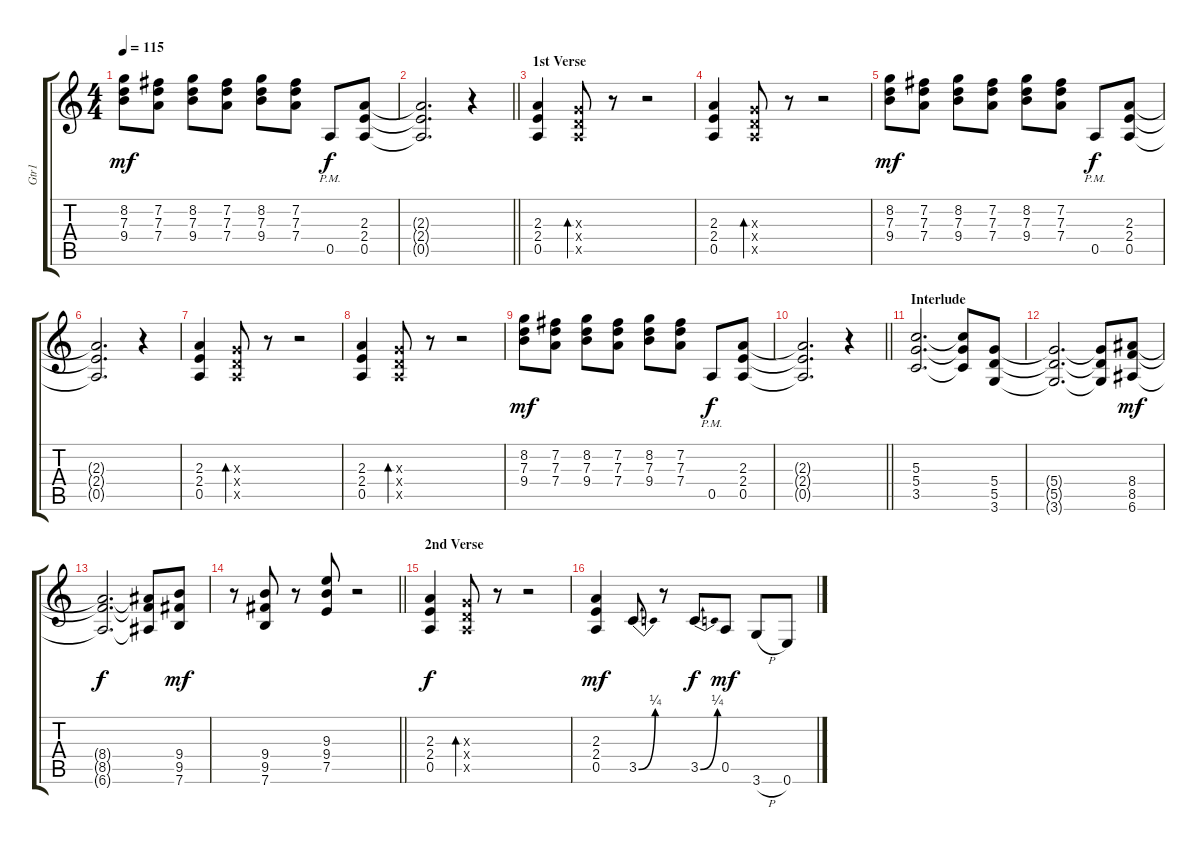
\track ("Gtr1" "Gtr1") {instrument overdrivenguitar}
\staff {score tabs}
\tuning (E4 B3 G3 D3 A2 E2) {hide}
\ts (4 4)
\tempo 115
\clef g2
\ks c
(8.2 7.3 9.4).8{dy mf} (7.2 7.3 7.4).8 (8.2 7.3 9.4).8 (7.2 7.3 7.4).8 (8.2 7.3 9.4).8 (7.2 7.3 7.4).8 0.5{pm}.8{dy f} (2.3 2.4 0.5).8 |
\barLineRight lightlight
(2.3{t} 2.4{t} 0.5{t}).2{d} r.4 |
\section ("" "1st Verse")
(2.3 2.4 0.5).4 (0.3{x} 0.4{x} 0.5{x}).8{bd 240} r.8 r.2 |
(2.3 2.4 0.5).4 (0.3{x} 0.4{x} 0.5{x}).8{bd 240} r.8 r.2 |
(8.2 7.3 9.4).8{dy mf} (7.2 7.3 7.4).8 (8.2 7.3 9.4).8 (7.2 7.3 7.4).8 (8.2 7.3 9.4).8 (7.2 7.3 7.4).8 0.5{pm}.8{dy f} (2.3 2.4 0.5).8 |
(2.3{t} 2.4{t} 0.5{t}).2{d} r.4 |
(2.3 2.4 0.5).4 (0.3{x} 0.4{x} 0.5{x}).8{bd 240} r.8 r.2 |
(2.3 2.4 0.5).4 (0.3{x} 0.4{x} 0.5{x}).8{bd 240} r.8 r.2 |
(8.2 7.3 9.4).8{dy mf} (7.2 7.3 7.4).8 (8.2 7.3 9.4).8 (7.2 7.3 7.4).8 (8.2 7.3 9.4).8 (7.2 7.3 7.4).8 0.5{pm}.8{dy f} (2.3 2.4 0.5).8 |
\barLineRight lightlight
(2.3{t} 2.4{t} 0.5{t}).2{d} r.4 |
\section ("" "Interlude")
(5.3 5.4 3.5).2{d} (5.3{t} 5.4{t} 3.5{t}).8 (5.4 5.5 3.6).8 |
(5.4{t} 5.5{t} 3.6{t}).2{d} (5.4{t} 5.5{t} 3.6{t}).8 (8.4 8.5 6.6).8{dy mf} |
(8.4{t} 8.5{t} 6.6{t}).2{d dy f} (8.4{t} 8.5{t} 6.6{t}).8 (9.4 9.5 7.6).8{dy mf} |
\barLineRight lightlight
r.8 (9.4 9.5 7.6).8 r.8 (9.3 9.4 7.5).8 r.2 |
\section ("" "2nd Verse")
(2.3 2.4 0.5).4{dy f} (0.3{x} 0.4{x} 0.5{x}).8{bd 240} r.8 r.2 |
(2.3 2.4 0.5).4{dy mf} 3.5{be (bend 0 0 60 1)}.8 r.8 3.5{be (bend 0 0 60 1)}.8{dy f} 0.5.8{dy mf} 3.6{h}.8 0.6.8
